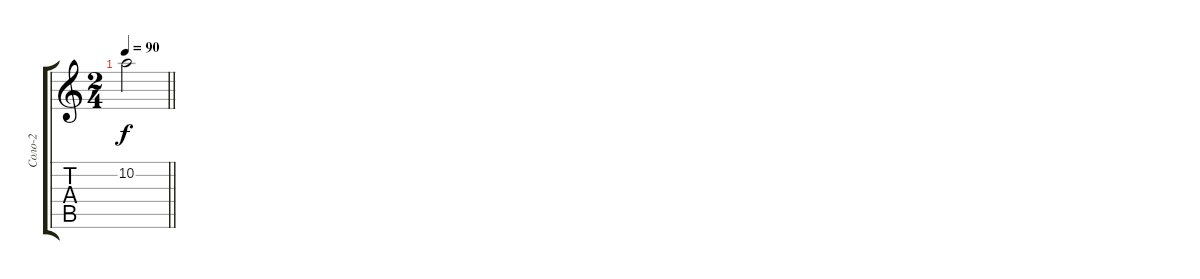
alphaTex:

\track ("Соло-2" "Соло-2") {instrument electricguitarjazz}
\staff {score tabs}
\tuning (E4 B3 G3 D3 A2 E2) {hide}
\ts (2 4)
\tempo 90
\clef g2
\barLineRight lightlight
\ks c
10.2.2{dy f}
